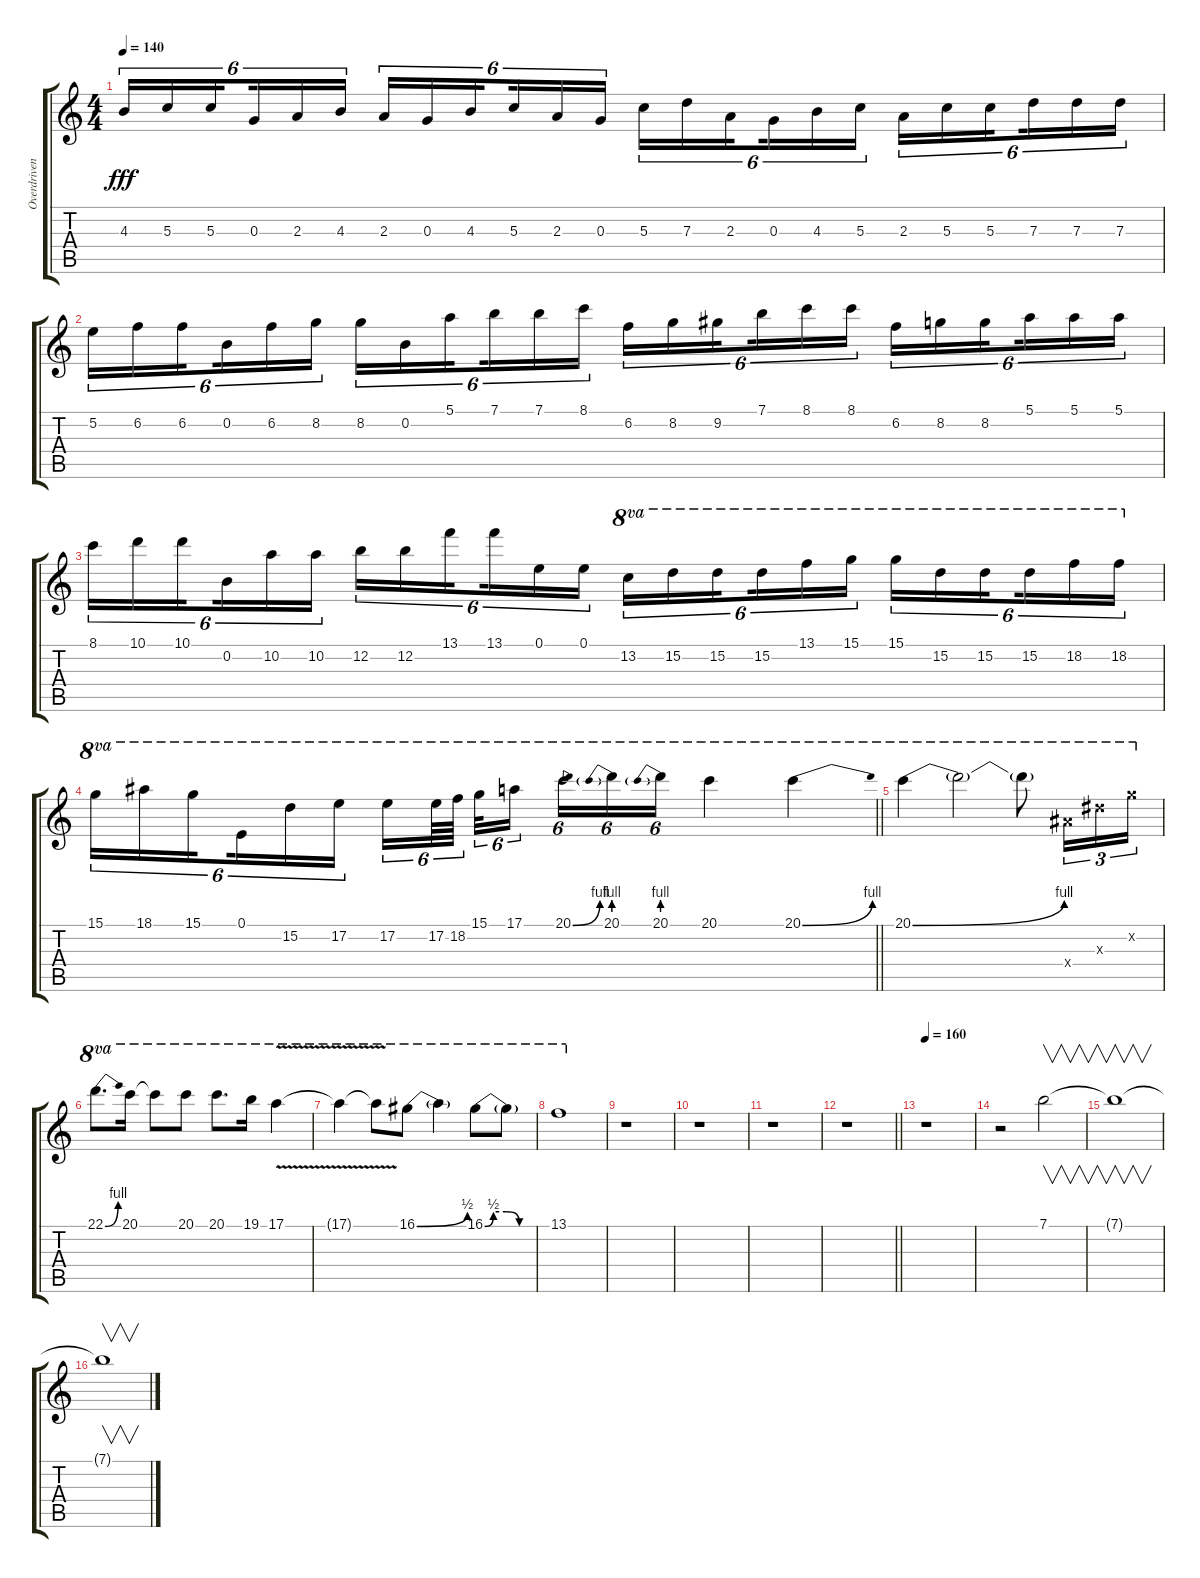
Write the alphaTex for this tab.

\track ("Overdriven" "Overdriven") {instrument overdrivenguitar}
\staff {score tabs}
\tuning (E4 B3 G3 D3 A2 E2) {hide}
\ts (4 4)
\tempo 140
\clef g2
\ks c
4.3.16{tu (6 4) dy fff} 5.3.16{tu (6 4)} 5.3.16{tu (6 4) beam splitsecondary} 0.3.16{tu (6 4)} 2.3.16{tu (6 4)} 4.3.16{tu (6 4)} 2.3.16{tu (6 4)} 0.3.16{tu (6 4)} 4.3.16{tu (6 4) beam splitsecondary} 5.3.16{tu (6 4)} 2.3.16{tu (6 4)} 0.3.16{tu (6 4)} 5.3.16{tu (6 4)} 7.3.16{tu (6 4)} 2.3.16{tu (6 4) beam splitsecondary} 0.3.16{tu (6 4)} 4.3.16{tu (6 4)} 5.3.16{tu (6 4)} 2.3.16{tu (6 4)} 5.3.16{tu (6 4)} 5.3.16{tu (6 4) beam splitsecondary} 7.3.16{tu (6 4)} 7.3.16{tu (6 4)} 7.3.16{tu (6 4)} |
5.2.16{tu (6 4)} 6.2.16{tu (6 4)} 6.2.16{tu (6 4) beam splitsecondary} 0.2.16{tu (6 4)} 6.2.16{tu (6 4)} 8.2.16{tu (6 4)} 8.2.16{tu (6 4)} 0.2.16{tu (6 4)} 5.1.16{tu (6 4) beam splitsecondary} 7.1.16{tu (6 4)} 7.1.16{tu (6 4)} 8.1.16{tu (6 4)} 6.2.16{tu (6 4)} 8.2.16{tu (6 4)} 9.2.16{tu (6 4) beam splitsecondary} 7.1.16{tu (6 4)} 8.1.16{tu (6 4)} 8.1.16{tu (6 4)} 6.2.16{tu (6 4)} 8.2.16{tu (6 4)} 8.2.16{tu (6 4) beam splitsecondary} 5.1.16{tu (6 4)} 5.1.16{tu (6 4)} 5.1.16{tu (6 4)} |
8.1.16{tu (6 4)} 10.1.16{tu (6 4)} 10.1.16{tu (6 4) beam splitsecondary} 0.2.16{tu (6 4)} 10.2.16{tu (6 4)} 10.2.16{tu (6 4)} 12.2.16{tu (6 4)} 12.2.16{tu (6 4)} 13.1.16{tu (6 4) beam splitsecondary} 13.1.16{tu (6 4)} 0.1.16{tu (6 4)} 0.1.16{tu (6 4)} 13.2.16{tu (6 4) ot 8va} 15.2.16{tu (6 4) ot 8va} 15.2.16{tu (6 4) ot 8va beam splitsecondary} 15.2.16{tu (6 4) ot 8va} 13.1.16{tu (6 4) ot 8va} 15.1.16{tu (6 4) ot 8va} 15.1.16{tu (6 4) ot 8va} 15.2.16{tu (6 4) ot 8va} 15.2.16{tu (6 4) ot 8va beam splitsecondary} 15.2.16{tu (6 4) ot 8va} 18.2.16{tu (6 4) ot 8va} 18.2.16{tu (6 4) ot 8va} |
\barLineRight lightlight
15.1.16{tu (6 4) ot 8va} 18.1.16{tu (6 4) ot 8va} 15.1.16{tu (6 4) ot 8va beam splitsecondary} 0.1.16{tu (6 4) ot 8va} 15.2.16{tu (6 4) ot 8va} 17.2.16{tu (6 4) ot 8va} 17.2.16{tu (6 4) ot 8va} 17.2.64{tu (6 4) ot 8va} 18.2.64{tu (6 4) ot 8va beam splitsecondary} 15.1.32{tu (6 4) ot 8va} 17.1.16{tu (6 4) ot 8va beam splitsecondary} 20.1{be (bend 0 0 60 4)}.16{tu (6 4) ot 8va} 20.1{be (prebend 0 4 60 4)}.16{tu (6 4) ot 8va} 20.1{be (prebend 0 4 60 4)}.16{tu (6 4) ot 8va} 20.1.4{ot 8va} 20.1{be (bend 0 0 60 4)}.4{ot 8va} |
20.1{be (bend 0 0 60 4)}.4{ot 8va} 20.1{t}.2{ot 8va} 20.1{t}.8{ot 8va} 20.4{x}.16{tu (3 2) ot 8va} 20.3{x}.16{tu (3 2) ot 8va} 20.2{x}.16{tu (3 2) ot 8va} |
22.1{be (bend 0 0 60 4)}.8{d ot 8va} 20.1.16{ot 8va} 20.1{t}.8{ot 8va} 20.1.8{ot 8va} 20.1.8{d ot 8va} 19.1.16{ot 8va} 17.1{v}.4{ot 8va} |
17.1{v t}.4{ot 8va} 17.1{t}.8{ot 8va} 16.1{be (bend 0 0 60 2)}.8{ot 8va} 16.1{t}.4{ot 8va} 16.1{be (custom 0 0 10 2 25 2 40 0 60 0)}.8{ot 8va} 16.1{t}.8{ot 8va} |
13.1.1{ot 8va} |
r.1 |
r.1 |
r.1 |
\barLineRight lightlight
r.1 |
\tempo 160
r.1 |
r.2 7.1.2{v} |
7.1{t}.1{v} |
7.1{t}.1{v}
